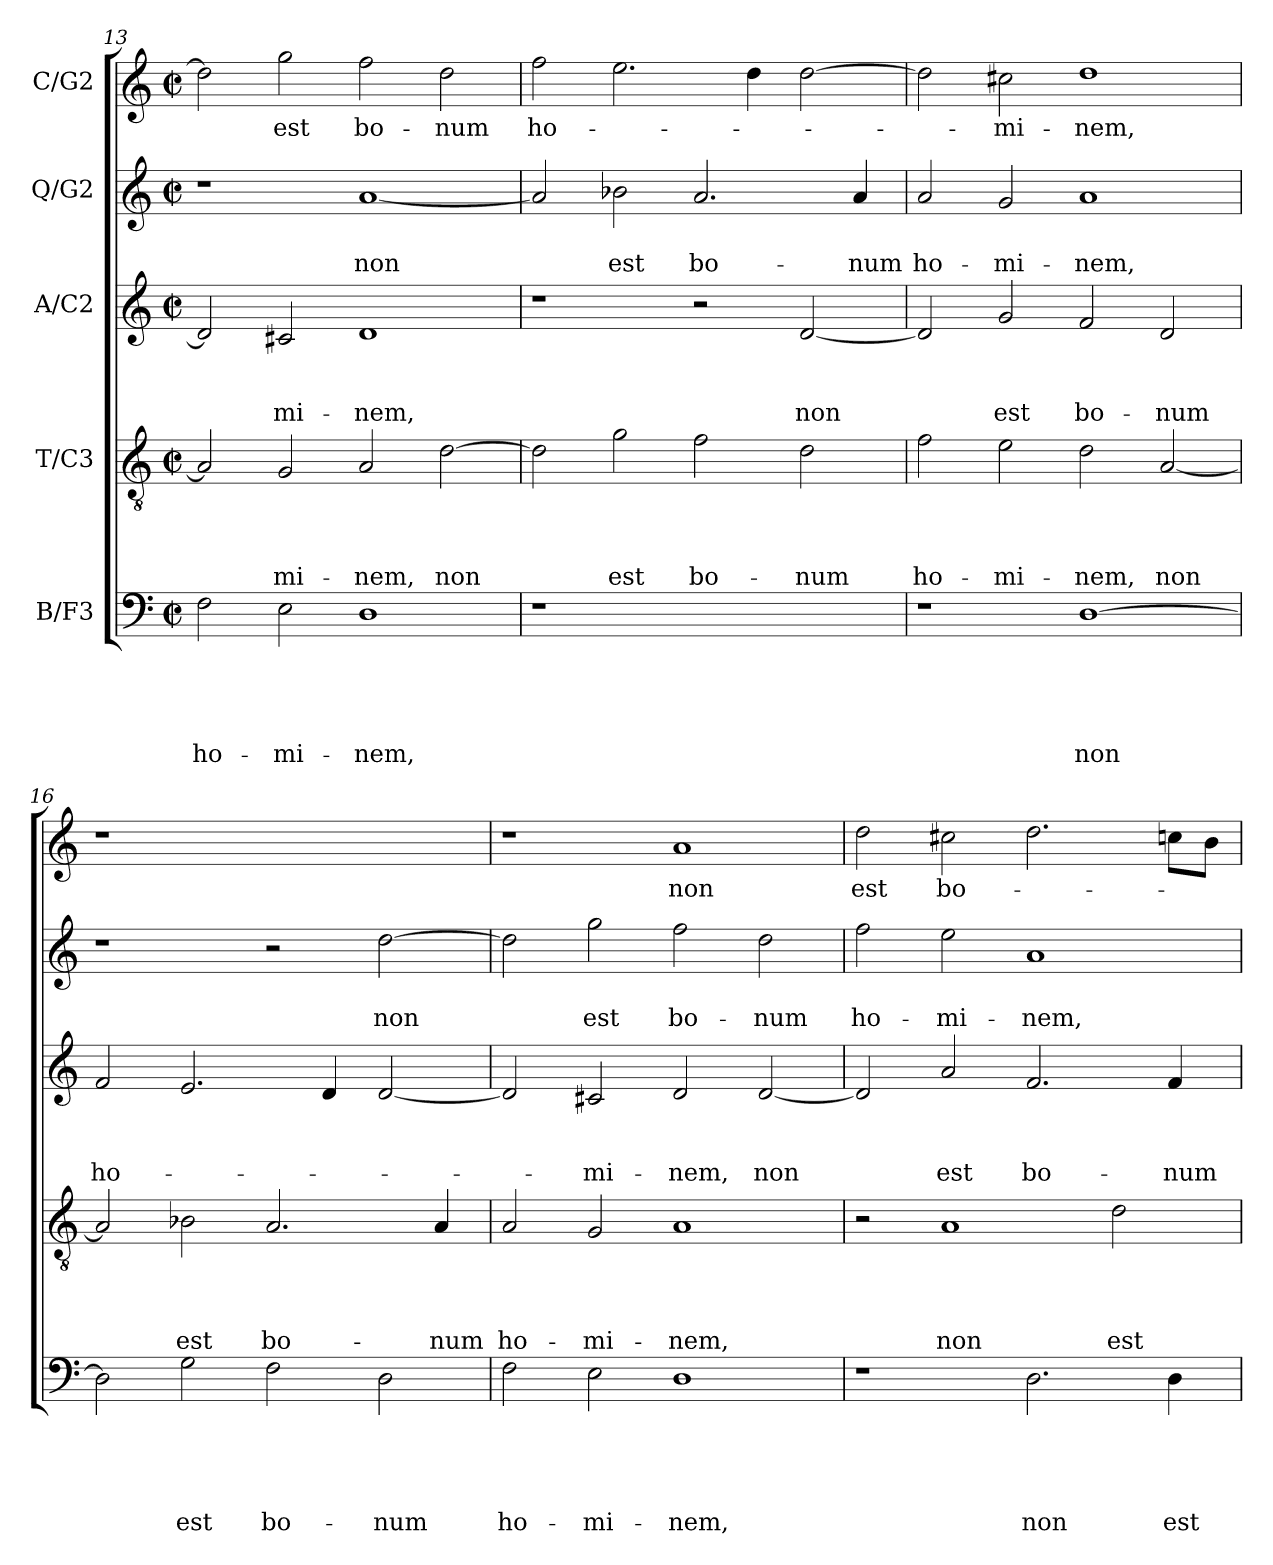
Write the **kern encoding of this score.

**kern	**text	**text	**text	**text	**text	**kern	**text	**text	**text	**text	**kern	**text	**text	**text	**kern	**text	**text	**kern	**text
*part5	*part5	*part5	*part5	*part5	*part5	*part4	*part4	*part4	*part4	*part4	*part3	*part3	*part3	*part3	*part2	*part2	*part2	*part1	*part1
*staff5	*staff5	*staff5	*staff5	*staff5	*staff5	*staff4	*staff4	*staff4	*staff4	*staff4	*staff3	*staff3	*staff3	*staff3	*staff2	*staff2	*staff2	*staff1	*staff1
*I"B/F3	*	*	*	*	*	*I"T/C3	*	*	*	*	*I"A/C2	*	*	*	*I"Q/G2	*	*	*I"C/G2	*
*clefF4	*	*	*	*	*	*clefGv2	*	*	*	*	*clefG2	*	*	*	*clefG2	*	*	*clefG2	*
*k[]	*	*	*	*	*	*k[]	*	*	*	*	*k[]	*	*	*	*k[]	*	*	*k[]	*
*C:	*	*	*	*	*	*C:	*	*	*	*	*C:	*	*	*	*C:	*	*	*C:	*
*M2/2	*	*	*	*	*	*M2/2	*	*	*	*	*M2/2	*	*	*	*M2/2	*	*	*M2/2	*
*met(c|)	*	*	*	*	*	*met(c|)	*	*	*	*	*met(c|)	*	*	*	*met(c|)	*	*	*met(c|)	*
=13	=13	=13	=13	=13	=13	=13	=13	=13	=13	=13	=13	=13	=13	=13	=13	=13	=13	=13	=13
!	!	!	!	!	!LO:LY:b	!	!	!	!	!	!	!	!	!	!	!	!	!	!
2F\	.	.	.	.	ho-	2A/]	.	.	.	.	2d/]	.	.	.	1r	.	.	2dd\]	.
!	!	!	!	!	!LO:LY:b	!	!	!	!	!LO:LY:b	!	!	!	!LO:LY:b	!	!	!	!	!LO:LY:b
2E\	.	.	.	.	-mi-	2G/	.	.	.	-mi-	2c#X/	.	.	-mi-	.	.	.	2gg\	est
!	!	!	!	!	!LO:LY:b	!	!	!	!	!LO:LY:b	!	!	!	!LO:LY:b	!	!	!LO:LY:b	!	!LO:LY:b
1D	.	.	.	.	-nem,	2A/	.	.	.	-nem,	1d	.	.	-nem,	[1a	.	non	2ff\	bo-
!	!	!	!	!	!	!	!	!	!	!LO:LY:b	!	!	!	!	!	!	!	!	!LO:LY:b
.	.	.	.	.	.	[2d\	.	.	.	non	.	.	.	.	.	.	.	2dd\	-num
=14	=14	=14	=14	=14	=14	=14	=14	=14	=14	=14	=14	=14	=14	=14	=14	=14	=14	=14	=14
!	!	!	!	!	!	!	!	!	!	!	!	!	!	!	!	!	!	!	!LO:LY:b
1r	.	.	.	.	.	2d\]	.	.	.	.	1r	.	.	.	2a/]	.	.	2ff\	ho-
!	!	!	!	!	!	!	!	!	!	!LO:LY:b	!	!	!	!	!	!	!LO:LY:b	!	!
.	.	.	.	.	.	2g\	.	.	.	est	.	.	.	.	2b-X\	.	est	2.ee\	.
!	!	!	!	!	!	!	!	!	!	!LO:LY:b	!	!	!	!	!	!	!LO:LY:b	!	!
1ryy	.	.	.	.	.	2f\	.	.	.	bo-	2r	.	.	.	2.a/	.	bo-	.	.
.	.	.	.	.	.	.	.	.	.	.	.	.	.	.	.	.	.	4dd\	.
!	!	!	!	!	!	!	!	!	!	!LO:LY:b	!	!	!	!LO:LY:b	!	!	!	!	!
.	.	.	.	.	.	2d\	.	.	.	-num	[2d/	.	.	non	.	.	.	[2dd\	.
!	!	!	!	!	!	!	!	!	!	!	!	!	!	!	!	!	!LO:LY:b	!	!
.	.	.	.	.	.	.	.	.	.	.	.	.	.	.	4a/	.	-num	.	.
=15	=15	=15	=15	=15	=15	=15	=15	=15	=15	=15	=15	=15	=15	=15	=15	=15	=15	=15	=15
!	!	!	!	!	!	!	!	!	!	!LO:LY:b	!	!	!	!	!	!	!LO:LY:b	!	!
1r	.	.	.	.	.	2f\	.	.	.	ho-	2d/]	.	.	.	2a/	.	ho-	2dd\]	.
!	!	!	!	!	!	!	!	!	!	!LO:LY:b	!	!	!	!LO:LY:b	!	!	!LO:LY:b	!	!LO:LY:b
.	.	.	.	.	.	2e\	.	.	.	-mi-	2g/	.	.	est	2g/	.	-mi-	2cc#X\	-mi-
!	!	!	!	!	!LO:LY:b	!	!	!	!	!LO:LY:b	!	!	!	!LO:LY:b	!	!	!LO:LY:b	!	!LO:LY:b
[1D	.	.	.	.	non	2d\	.	.	.	-nem,	2f/	.	.	bo-	1a	.	-nem,	1dd	-nem,
!	!	!	!	!	!	!	!	!	!	!LO:LY:b	!	!	!	!LO:LY:b	!	!	!	!	!
.	.	.	.	.	.	[2A/	.	.	.	non	2d/	.	.	-num	.	.	.	.	.
!!LO:LB:g=z
=16	=16	=16	=16	=16	=16	=16	=16	=16	=16	=16	=16	=16	=16	=16	=16	=16	=16	=16	=16
!	!	!	!	!	!	!	!	!	!	!	!	!	!	!LO:LY:b	!	!	!	!	!
2D\]	.	.	.	.	.	2A/]	.	.	.	.	2f/	.	.	ho-	1r	.	.	1r	.
!	!	!	!	!	!LO:LY:b	!	!	!	!	!LO:LY:b	!	!	!	!	!	!	!	!	!
2G\	.	.	.	.	est	2B-X\	.	.	.	est	2.e/	.	.	.	.	.	.	.	.
!	!	!	!	!	!LO:LY:b	!	!	!	!	!LO:LY:b	!	!	!	!	!	!	!	!	!
2F\	.	.	.	.	bo-	2.A/	.	.	.	bo-	.	.	.	.	2r	.	.	1ryy	.
.	.	.	.	.	.	.	.	.	.	.	4d/	.	.	.	.	.	.	.	.
!	!	!	!	!	!LO:LY:b	!	!	!	!	!	!	!	!	!	!	!	!LO:LY:b	!	!
2D\	.	.	.	.	-num	.	.	.	.	.	[2d/	.	.	.	[2dd\	.	non	.	.
!	!	!	!	!	!	!	!	!	!	!LO:LY:b	!	!	!	!	!	!	!	!	!
.	.	.	.	.	.	4A/	.	.	.	-num	.	.	.	.	.	.	.	.	.
=17	=17	=17	=17	=17	=17	=17	=17	=17	=17	=17	=17	=17	=17	=17	=17	=17	=17	=17	=17
!	!	!	!	!	!LO:LY:b	!	!	!	!	!LO:LY:b	!	!	!	!	!	!	!	!	!
2F\	.	.	.	.	ho-	2A/	.	.	.	ho-	2d/]	.	.	.	2dd\]	.	.	1r	.
!	!	!	!	!	!LO:LY:b	!	!	!	!	!LO:LY:b	!	!	!	!LO:LY:b	!	!	!LO:LY:b	!	!
2E\	.	.	.	.	-mi-	2G/	.	.	.	-mi-	2c#X/	.	.	-mi-	2gg\	.	est	.	.
!	!	!	!	!	!LO:LY:b	!	!	!	!	!LO:LY:b	!	!	!	!LO:LY:b	!	!	!LO:LY:b	!	!LO:LY:b
1D	.	.	.	.	-nem,	1A	.	.	.	-nem,	2d/	.	.	-nem,	2ff\	.	bo-	1a	non
!	!	!	!	!	!	!	!	!	!	!	!	!	!	!LO:LY:b	!	!	!LO:LY:b	!	!
.	.	.	.	.	.	.	.	.	.	.	[2d/	.	.	non	2dd\	.	-num	.	.
=18	=18	=18	=18	=18	=18	=18	=18	=18	=18	=18	=18	=18	=18	=18	=18	=18	=18	=18	=18
!	!	!	!	!	!	!	!	!	!	!	!	!	!	!	!	!	!LO:LY:b	!	!LO:LY:b
1r	.	.	.	.	.	2r	.	.	.	.	2d/]	.	.	.	2ff\	.	ho-	2dd\	est
!	!	!	!	!	!	!	!	!	!	!LO:LY:b	!	!	!	!LO:LY:b	!	!	!LO:LY:b	!	!LO:LY:b
.	.	.	.	.	.	1A	.	.	.	non	2a/	.	.	est	2ee\	.	-mi-	2cc#X\	bo-
!	!	!	!	!	!LO:LY:b	!	!	!	!	!	!	!	!	!LO:LY:b	!	!	!LO:LY:b	!	!
2.D\	.	.	.	.	non	.	.	.	.	.	2.f/	.	.	bo-	1a	.	-nem,	2.dd\	.
!	!	!	!	!	!	!	!	!	!	!LO:LY:b	!	!	!	!	!	!	!	!	!
.	.	.	.	.	.	2d\	.	.	.	est	.	.	.	.	.	.	.	.	.
!	!	!	!	!	!LO:LY:b	!	!	!	!	!	!	!	!	!LO:LY:b	!	!	!	!	!
4D\	.	.	.	.	est	.	.	.	.	.	4f/	.	.	-num	.	.	.	8ccn\L	.
.	.	.	.	.	.	.	.	.	.	.	.	.	.	.	.	.	.	8b\J	.
=	=	=	=	=	=	=	=	=	=	=	=	=	=	=	=	=	=	=	=
*-	*-	*-	*-	*-	*-	*-	*-	*-	*-	*-	*-	*-	*-	*-	*-	*-	*-	*-	*-
